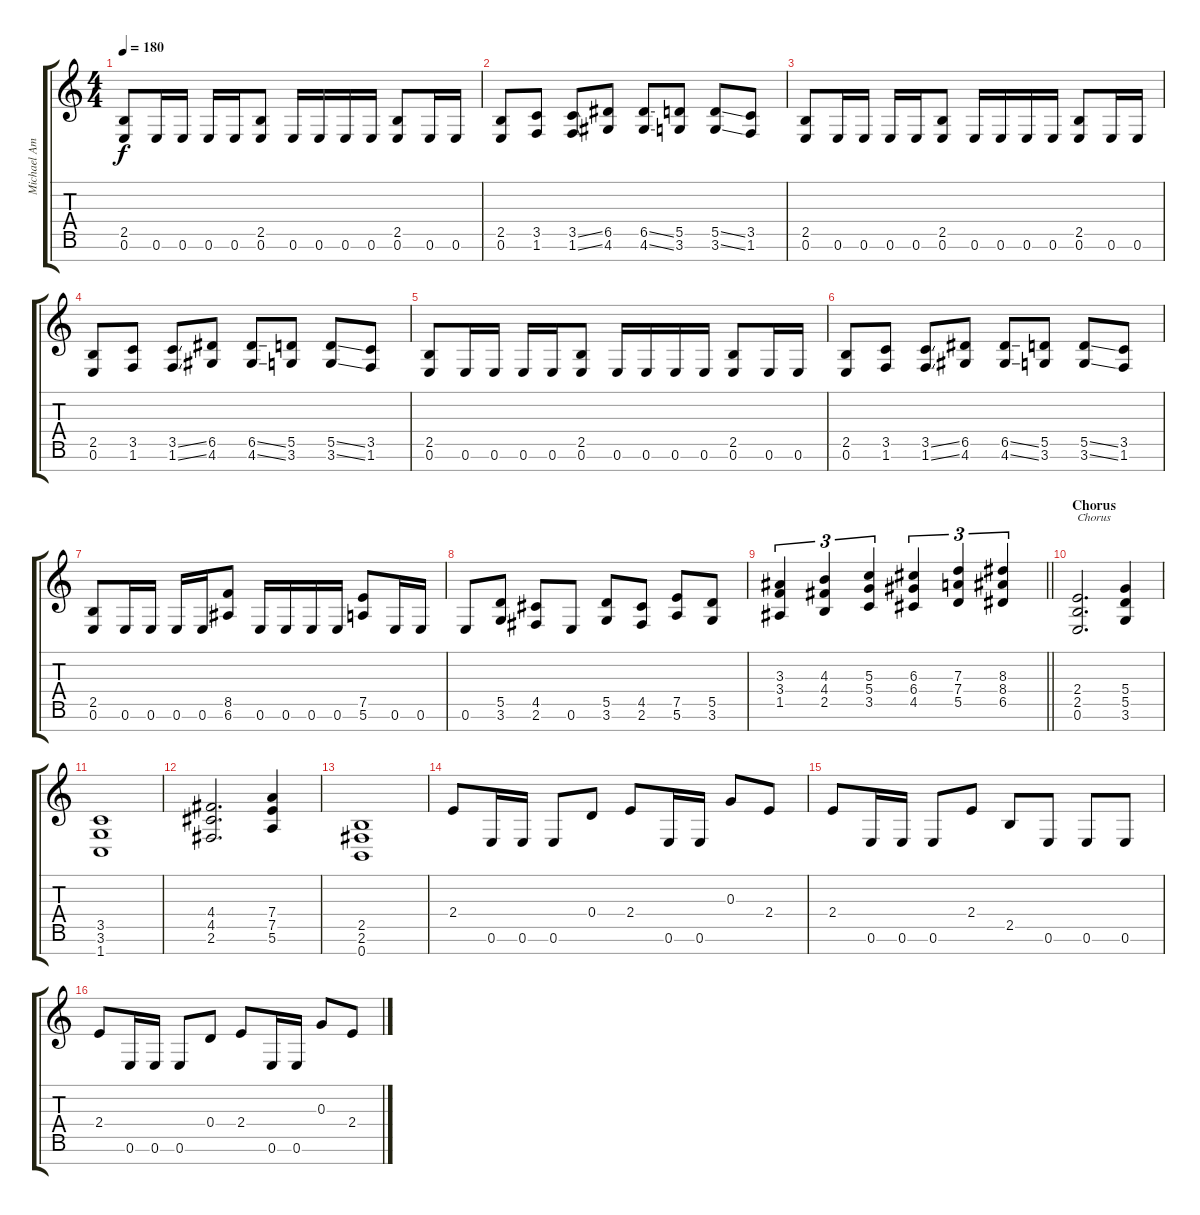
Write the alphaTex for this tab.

\track ("Michael Amott" "Michael Am") {instrument distortionguitar}
\staff {score tabs}
\tuning (E4 B3 G3 D3 A2 E2 B1) {hide}
\ts (4 4)
\tempo 180
\clef g2
\ks c
(2.5 0.6).8{dy f} 0.6.16 0.6.16 0.6.16 0.6.16 (2.5 0.6).8 0.6.16 0.6.16 0.6.16 0.6.16 (2.5 0.6).8 0.6.16 0.6.16 |
(2.5 0.6).8 (3.5 1.6).8 (3.5{ss} 1.6{ss}).8 (6.5 4.6).8 (6.5{ss} 4.6{ss}).8 (5.5 3.6).8 (5.5{ss} 3.6{ss}).8 (3.5 1.6).8 |
(2.5 0.6).8 0.6.16 0.6.16 0.6.16 0.6.16 (2.5 0.6).8 0.6.16 0.6.16 0.6.16 0.6.16 (2.5 0.6).8 0.6.16 0.6.16 |
(2.5 0.6).8 (3.5 1.6).8 (3.5{ss} 1.6{ss}).8 (6.5 4.6).8 (6.5{ss} 4.6{ss}).8 (5.5 3.6).8 (5.5{ss} 3.6{ss}).8 (3.5 1.6).8 |
(2.5 0.6).8 0.6.16 0.6.16 0.6.16 0.6.16 (2.5 0.6).8 0.6.16 0.6.16 0.6.16 0.6.16 (2.5 0.6).8 0.6.16 0.6.16 |
(2.5 0.6).8 (3.5 1.6).8 (3.5{ss} 1.6{ss}).8 (6.5 4.6).8 (6.5{ss} 4.6{ss}).8 (5.5 3.6).8 (5.5{ss} 3.6{ss}).8 (3.5 1.6).8 |
(2.5 0.6).8 0.6.16 0.6.16 0.6.16 0.6.16 (8.5 6.6).8 0.6.16 0.6.16 0.6.16 0.6.16 (7.5 5.6).8 0.6.16 0.6.16 |
0.6.8 (5.5 3.6).8 (4.5 2.6).8 0.6.8 (5.5 3.6).8 (4.5 2.6).8 (7.5 5.6).8 (5.5 3.6).8 |
\barLineRight lightlight
(3.3 3.4 1.5).4{tu (3 2)} (4.3 4.4 2.5).4{tu (3 2)} (5.3 5.4 3.5).4{tu (3 2)} (6.3 6.4 4.5).4{tu (3 2)} (7.3 7.4 5.5).4{tu (3 2)} (8.3 8.4 6.5).4{tu (3 2)} |
\section ("" "Chorus")
(2.4 2.5 0.6).2{d txt "Chorus"} (5.4 5.5 3.6).4 |
(3.5 3.6 1.7).1 |
(4.4 4.5 2.6).2{d} (7.4 7.5 5.6).4 |
(2.5 2.6 0.7).1 |
2.4.8 0.6.16 0.6.16 0.6.8 0.4.8 2.4.8 0.6.16 0.6.16 0.3.8 2.4.8 |
2.4.8 0.6.16 0.6.16 0.6.8 2.4.8 2.5.8 0.6.8 0.6.8 0.6.8 |
2.4.8 0.6.16 0.6.16 0.6.8 0.4.8 2.4.8 0.6.16 0.6.16 0.3.8 2.4.8
